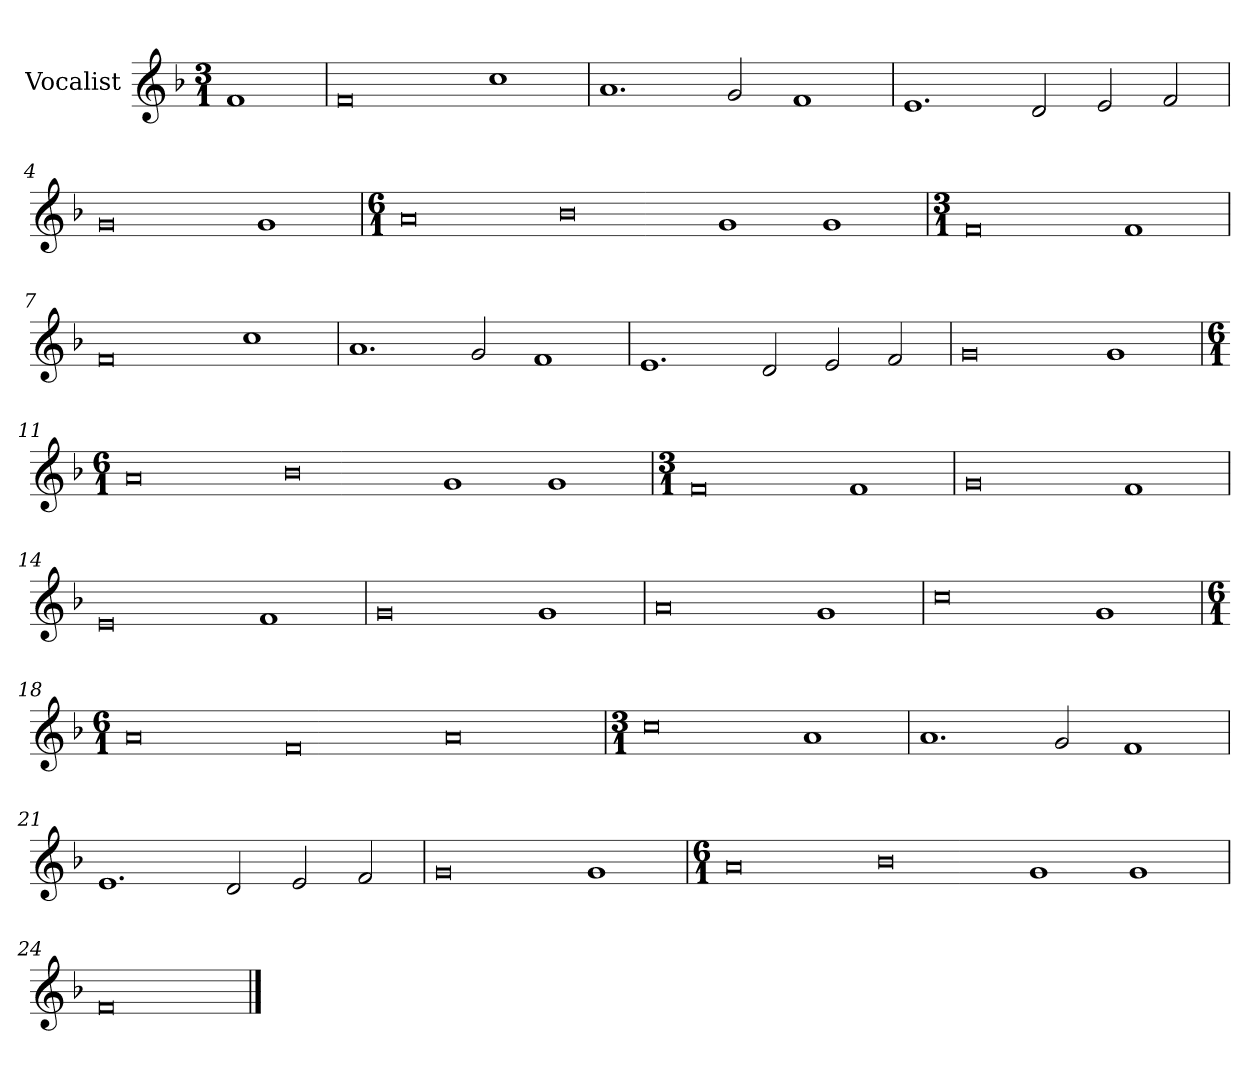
**kern
*part1
*staff1
*I"Vocalist
*k[b-]
*F:
*M3/1
=
1f
=1
0f
1cc
=2
1.a
2g
1f
=3
1.e
2d
2e
2f
=4
0g
1g
=5
*M6/1
0a
0b-
1g
1g
=6
*M3/1
0f
1f
=7
0f
1cc
=8
1.a
2g
1f
=9
1.e
2d
2e
2f
=10
0g
1g
=11
*M6/1
0a
0b-
1g
1g
=12
*M3/1
0f
1f
=13
0g
1f
=14
0e
1f
=15
0g
1g
=16
0a
1g
=17
0cc
1g
=18
*M6/1
0a
0f
0a
=19
*M3/1
0cc
1a
=20
1.a
2g
1f
=21
1.e
2d
2e
2f
=22
0g
1g
=23
*M6/1
0a
0b-
1g
1g
=24
0f
==
*-
